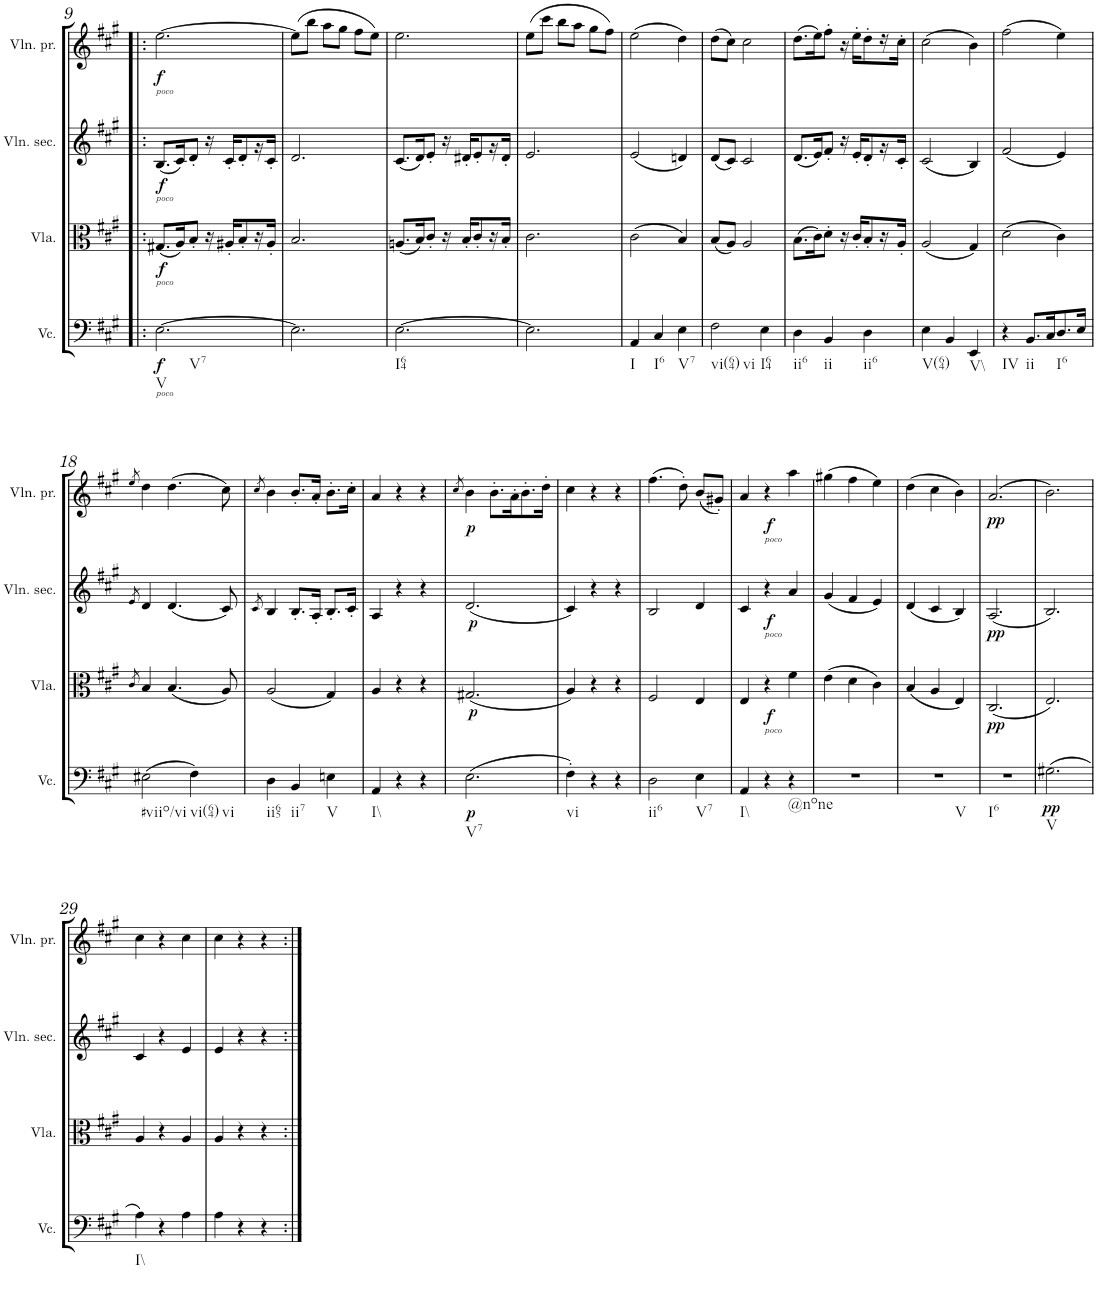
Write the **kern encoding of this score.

**kern	**dynam	**kern	**dynam	**kern	**dynam	**kern	**dynam
*part4	*part4	*part3	*part3	*part2	*part2	*part1	*part1
*staff4	*staff4	*staff3	*staff3	*staff2	*staff2	*staff1	*staff1
*I"Violoncelle	*	*I"Viola	*	*I"Violino secondo	*	*I"Violino primo	*
*I'Vc.	*	*I'Vla.	*	*I'Vln. sec.	*	*I'Vln. pr.	*
!!LO:PB:g=z
*clefF4	*	*clefC3	*	*clefG2	*	*clefG2	*
*k[f#c#g#]	*	*k[f#c#g#]	*	*k[f#c#g#]	*	*k[f#c#g#]	*
*A:	*	*A:	*	*A:	*	*A:	*
*M3/4	*	*M3/4	*	*M3/4	*	*M3/4	*
=9!|:	=9!|:	=9!|:	=9!|:	=9!|:	=9!|:	=9!|:	=9!|:
!	!	!	!	!	!	!LO:TX:b:i:t=poco	!
!	!	!	!	!LO:TX:b:i:t=poco	!	!	!
!	!	!LO:TX:b:i:t=poco	!	!	!	!	!
!LO:TX:b:i:t=poco	!	!	!	!	!	!	!
!LO:TX:b:t=V	!	!	!	!	!	!	!
!LO:TX:b:t=V7	!	!	!	!	!	!	!
!	!LO:DY:b	!	!LO:DY:b	!	!LO:DY:b	!	!LO:DY:b
[2.E\	f	(<8.G#X/L	f	(<8.B/L	f	[2.ee\	f
.	.	16A/K)	.	16c#/K)	.	.	.
.	.	8B'/J	.	8d'/J	.	.	.
.	.	16r	.	16r	.	.	.
.	.	16A#X'/KL	.	16c#'/KL	.	.	.
.	.	8B'/	.	8d'/	.	.	.
.	.	16r	.	16r	.	.	.
.	.	16A#'/JJ	.	16c#'/JJ	.	.	.
=10	=10	=10	=10	=10	=10	=10	=10
2.E\]	.	2.B/	.	2.d/	.	(>8ee\L]	.
.	.	.	.	.	.	8bb\J	.
.	.	.	.	.	.	8aa\L	.
.	.	.	.	.	.	8gg#\J	.
.	.	.	.	.	.	8ff#\L	.
.	.	.	.	.	.	8ee\J)	.
=11	=11	=11	=11	=11	=11	=11	=11
!LO:TX:b:t=I64	!	!	!	!	!	!	!
[2.E\	.	(<8.An/L	.	(<8.c#/L	.	2.ee\	.
.	.	16B/K)	.	16d/K)	.	.	.
.	.	8c#'/J	.	8e'/J	.	.	.
.	.	16r	.	16r	.	.	.
.	.	16B'/KL	.	16d#X'/KL	.	.	.
.	.	8c#'/	.	8e'/	.	.	.
.	.	16r	.	16r	.	.	.
.	.	16B'/JJ	.	16d#'/JJ	.	.	.
=12	=12	=12	=12	=12	=12	=12	=12
2.E\]	.	2.c#\	.	2.e/	.	(>8ee\L	.
.	.	.	.	.	.	8ccc#\J	.
.	.	.	.	.	.	8bb\L	.
.	.	.	.	.	.	8aa\J	.
.	.	.	.	.	.	8gg#\L	.
.	.	.	.	.	.	8ff#\J)	.
=13	=13	=13	=13	=13	=13	=13	=13
!LO:TX:b:t=I	!	!	!	!	!	!	!
4AA/	.	(>2c#\	.	(<2e/	.	(>2ee\	.
!LO:TX:b:t=I6	!	!	!	!	!	!	!
4C#/	.	.	.	.	.	.	.
!LO:TX:b:t=V7	!	!	!	!	!	!	!
4E\	.	4B/)	.	4dn/)	.	4dd\)	.
=14	=14	=14	=14	=14	=14	=14	=14
!LO:TX:b:t=vi(64)	!	!	!	!	!	!	!
!LO:TX:b:t=vi	!	!	!	!	!	!	!
2F#\	.	(<8B/L	.	(<8d/L	.	(>8dd\L	.
.	.	8A/J)	.	8c#/J)	.	8cc#\J)	.
.	.	2A/	.	2c#/	.	2cc#\	.
!LO:TX:b:t=I64	!	!	!	!	!	!	!
4E\	.	.	.	.	.	.	.
=15	=15	=15	=15	=15	=15	=15	=15
!LO:TX:b:t=ii6	!	!	!	!	!	!	!
4D\	.	(>8.B\L	.	(<8.d/L	.	(>8.dd\L	.
.	.	16c#\K)	.	16e/K)	.	16ee\K)	.
!LO:TX:b:t=ii	!	!	!	!	!	!	!
4BB/	.	8d'\J	.	8f#'/J	.	8ff#'\J	.
.	.	16r	.	16r	.	16r	.
.	.	16c#'/KL	.	16e'/KL	.	16ee'\KL	.
!LO:TX:b:t=ii6	!	!	!	!	!	!	!
4D\	.	8B'/	.	8d'/	.	8dd'\	.
.	.	16r	.	16r	.	16r	.
.	.	16A'/JJ	.	16c#'/JJ	.	16cc#'\JJ	.
=16	=16	=16	=16	=16	=16	=16	=16
!LO:TX:b:t=V(64)	!	!	!	!	!	!	!
4E\	.	(<2A/	.	(<2c#/	.	(>2cc#\	.
4BB/	.	.	.	.	.	.	.
!LO:TX:b:t=V\\	!	!	!	!	!	!	!
4EE/	.	4G#/)	.	4B/)	.	4b\)	.
=17	=17	=17	=17	=17	=17	=17	=17
!LO:TX:b:t=IV	!	!	!	!	!	!	!
4r	.	(>2d\	.	(<2f#/	.	(>2ff#\	.
!LO:TX:b:t=ii	!	!	!	!	!	!	!
8.BB/L	.	.	.	.	.	.	.
16C#/K	.	.	.	.	.	.	.
!LO:TX:b:t=I6	!	!	!	!	!	!	!
8.D/	.	4c#\)	.	4e/)	.	4ee\)	.
16E/Jk	.	.	.	.	.	.	.
!!LO:LB:g=z
=18	=18	=18	=18	=18	=18	=18	=18
.	.	8qc#/	.	8qe/	.	8qee/	.
!LO:TX:b:t=#viio/vi	!	!	!	!	!	!	!
(>2E#X\	.	4B/	.	4d/	.	4dd\	.
.	.	(<4.B/	.	(<4.d/	.	(>4.dd\	.
!LO:TX:b:t=vi(64)	!	!	!	!	!	!	!
!LO:TX:b:t=vi	!	!	!	!	!	!	!
4F#\)	.	.	.	.	.	.	.
.	.	8A/)	.	8c#/)	.	8cc#\)	.
=19	=19	=19	=19	=19	=19	=19	=19
.	.	.	.	8qc#/	.	8qcc#/	.
!LO:TX:b:t=ii65	!	!	!	!	!	!	!
4D\	.	(<2A/	.	4B/	.	4b\	.
!LO:TX:b:t=ii7	!	!	!	!	!	!	!
4BB/	.	.	.	8.B'/L	.	8.b'/L	.
.	.	.	.	16A'/Jk	.	16a'/Jk	.
!LO:TX:b:t=V	!	!	!	!	!	!	!
4En\	.	4G#/)	.	8.B'/L	.	8.b'\L	.
.	.	.	.	16c#'/Jk	.	16cc#'\Jk	.
=20	=20	=20	=20	=20	=20	=20	=20
!LO:TX:b:t=I\\	!	!	!	!	!	!	!
4AA/	.	4A/	.	4A/	.	4a/	.
4r	.	4r	.	4r	.	4r	.
4r	.	4r	.	4r	.	4r	.
=21	=21	=21	=21	=21	=21	=21	=21
.	.	.	.	.	.	8qcc#/	.
!LO:TX:b:t=V7	!	!	!	!	!	!	!
!	!LO:DY:b	!	!LO:DY:b	!	!LO:DY:b	!	!LO:DY:b
(>2.E\	p	(<2.G#X/	p	(<2.d/	p	4b\	p
.	.	.	.	.	.	8.b'\L	.
.	.	.	.	.	.	16a'\K	.
.	.	.	.	.	.	8.b'\	.
.	.	.	.	.	.	16dd'\Jk	.
=22	=22	=22	=22	=22	=22	=22	=22
!LO:TX:b:t=vi	!	!	!	!	!	!	!
4F#'\)	.	4A/)	.	4c#/)	.	4cc#\	.
4r	.	4r	.	4r	.	4r	.
4r	.	4r	.	4r	.	4r	.
=23	=23	=23	=23	=23	=23	=23	=23
!LO:TX:b:t=ii6	!	!	!	!	!	!	!
2D\	.	2F#/	.	2B/	.	(>4.ff#\	.
.	.	.	.	.	.	8dd'\)	.
!LO:TX:b:t=V7	!	!	!	!	!	!	!
4E\	.	4E/	.	4d/	.	(<8b/L	.
.	.	.	.	.	.	8g#X'/J)	.
=24	=24	=24	=24	=24	=24	=24	=24
!LO:TX:b:t=I\\	!	!	!	!	!	!	!
4AA/	.	4E/	.	4c#/	.	4a/	.
!	!	!	!	!	!	!LO:TX:b:i:t=poco	!
!	!	!	!	!LO:TX:b:i:t=poco	!	!	!
!	!	!LO:TX:b:i:t=poco	!	!	!	!	!
!	!	!	!LO:DY:b	!	!LO:DY:b	!	!LO:DY:b
4r	.	4r	f	4r	f	4r	f
!LO:TX:b:t=@none	!	!	!	!	!	!	!
4r	.	4f#\	.	4a/	.	4aa\	.
=25	=25	=25	=25	=25	=25	=25	=25
2.r	.	(>4e\	.	(<4g#/	.	(>4gg#X\	.
.	.	4d\	.	4f#/	.	4ff#\	.
.	.	4c#\)	.	4e/)	.	4ee\)	.
=26	=26	=26	=26	=26	=26	=26	=26
!LO:TX:b:t=V	!	!	!	!	!	!	!
2.r	.	(<4B/	.	(<4d/	.	(>4dd\	.
.	.	4A/	.	4c#/	.	4cc#\	.
.	.	4E/)	.	4B/)	.	4b\)	.
=27	=27	=27	=27	=27	=27	=27	=27
!LO:TX:b:t=I6	!	!	!	!	!	!	!
!	!	!	!LO:DY:b	!	!LO:DY:b	!	!LO:DY:b
2.r	.	(<2.C#/	pp	(<2.A/	pp	(>2.a/	pp
=28	=28	=28	=28	=28	=28	=28	=28
!LO:TX:b:t=V	!	!	!	!	!	!	!
!	!LO:DY:b	!	!	!	!	!	!
(>2.G#X\	pp	2.E/)	.	2.B/)	.	2.b\)	.
!!LO:LB:g=z
=29	=29	=29	=29	=29	=29	=29	=29
!LO:TX:b:t=I\\	!	!	!	!	!	!	!
4A\)	.	4A/	.	4c#/	.	4cc#\	.
4r	.	4r	.	4r	.	4r	.
4A\	.	4A/	.	4e/	.	4cc#\	.
=30	=30	=30	=30	=30	=30	=30	=30
4A\	.	4A/	.	4e/	.	4cc#\	.
4r	.	4r	.	4r	.	4r	.
4r	.	4r	.	4r	.	4r	.
=:|!	=:|!	=:|!	=:|!	=:|!	=:|!	=:|!	=:|!
*-	*-	*-	*-	*-	*-	*-	*-
